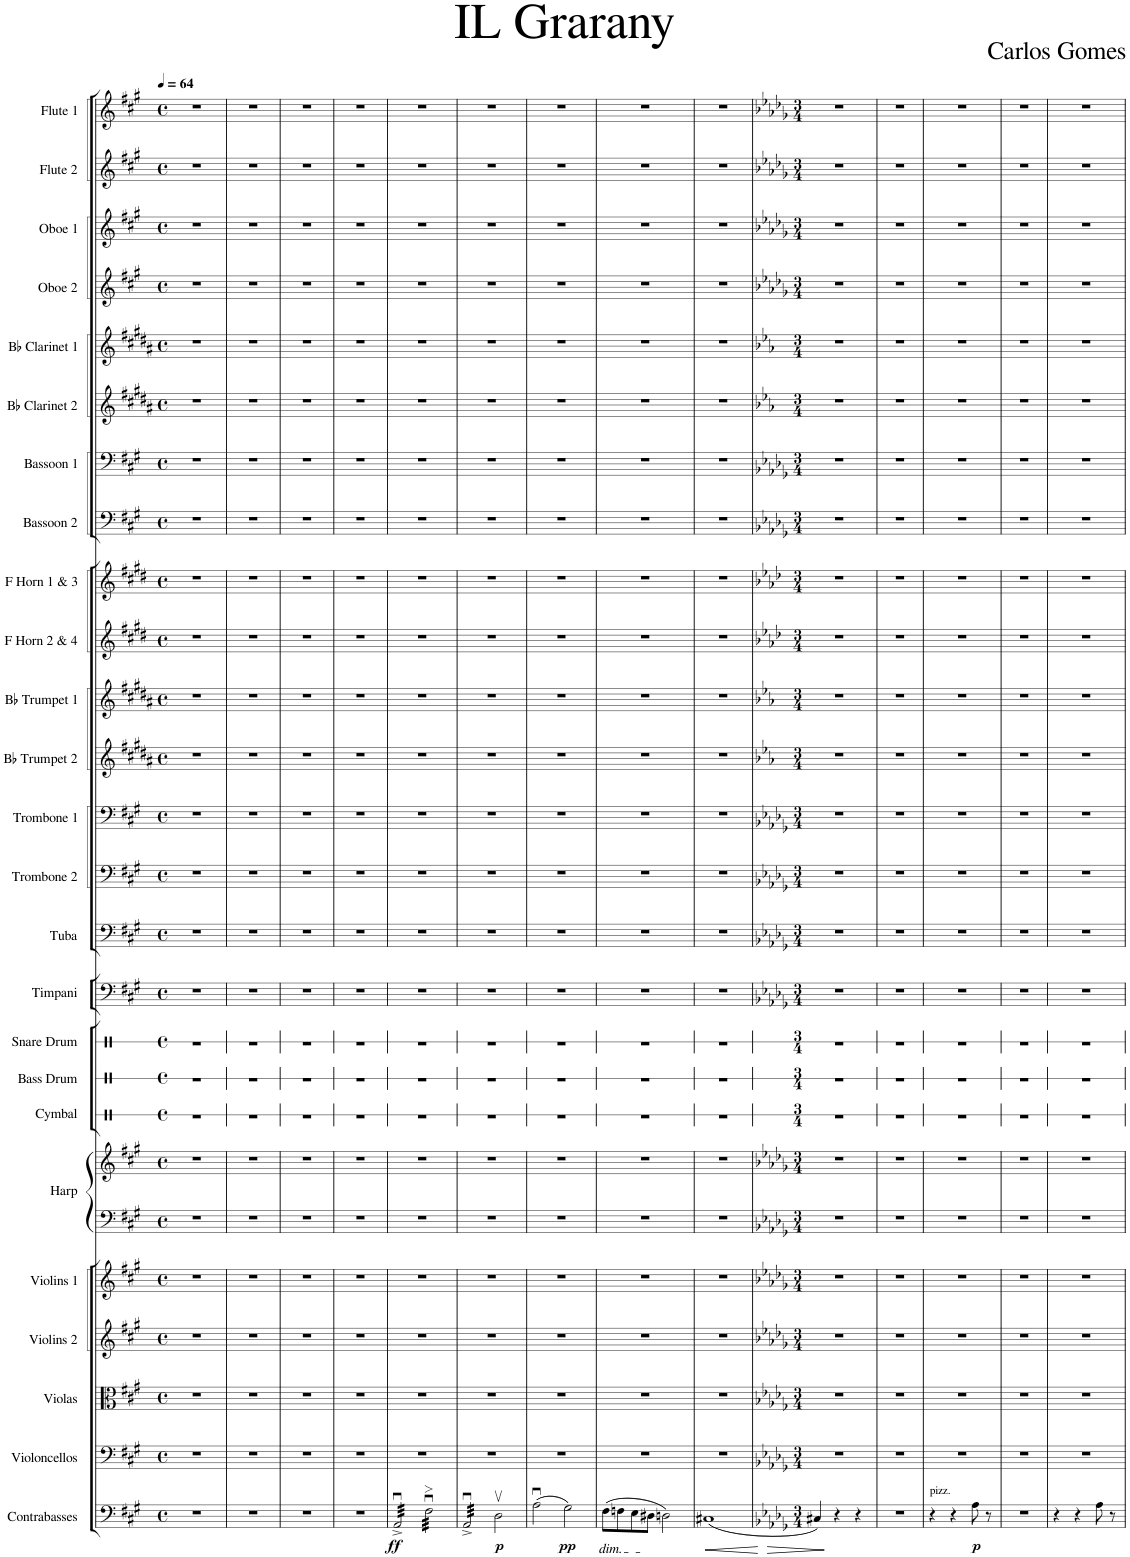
**kern	**dynam	**kern	**kern	**kern	**kern	**kern	**kern	**kern	**kern	**kern	**kern	**kern	**kern	**kern	**kern	**kern	**kern	**kern	**kern	**kern	**kern	**kern	**kern	**kern	**kern	**kern
*part25	*part25	*part24	*part23	*part22	*part21	*part20	*part20	*part19	*part18	*part17	*part16	*part15	*part14	*part13	*part12	*part11	*part10	*part9	*part8	*part7	*part6	*part5	*part4	*part3	*part2	*part1
*staff26	*staff26	*staff25	*staff24	*staff23	*staff22	*staff21	*staff20	*staff19	*staff18	*staff17	*staff16	*staff15	*staff14	*staff13	*staff12	*staff11	*staff10	*staff9	*staff8	*staff7	*staff6	*staff5	*staff4	*staff3	*staff2	*staff1
*I"Contrabasses	*	*I"Violoncellos	*I"Violas	*I"Violins 2	*I"Violins 1	*I"Harp	*	*I"Cymbal	*I"Bass Drum	*I"Snare Drum	*I"Timpani	*I"Tuba	*I"Trombone 2	*I"Trombone 1	*I"Bb Trumpet 2	*I"Bb Trumpet 1	*I"F Horn 2 &amp; 4	*I"F Horn 1 &amp; 3	*I"Bassoon 2	*I"Bassoon 1	*I"Bb Clarinet 2	*I"Bb Clarinet 1	*I"Oboe 2	*I"Oboe 1	*I"Flute 2	*I"Flute 1
*I'Cbs.	*	*I'Vcs.	*I'Vlas.	*I'Vlns. 2	*I'Vlns. 1	*I'Hrp.	*	*I'Cym.	*I'B. Dr.	*I'Sn. Dr.	*I'Timp.	*I'Tba.	*I'Tbn. 2	*I'Tbn. 1	*I'Bb Tpt. 2	*I'Bb Tpt. 1	*I'F Hn. 2 4	*I'F Hn. 1 3	*I'Bsn. 2	*I'Bsn. 1	*I'Bb Cl. 2	*I'Bb Cl. 1	*I'Ob. 2	*I'Ob. 1	*I'Fl. 2	*I'Fl. 1
*	*	*	*	*	*	*	*	*stria1	*stria1	*stria1	*	*	*	*	*	*	*	*	*	*	*	*	*	*	*	*
*clefF4	*	*clefF4	*clefC3	*clefG2	*clefG2	*clefF4	*clefG2	*clefX	*clefX	*clefX	*clefF4	*clefF4	*clefF4	*clefF4	*clefG2	*clefG2	*clefG2	*clefG2	*clefF4	*clefF4	*clefG2	*clefG2	*clefG2	*clefG2	*clefG2	*clefG2
*Trd7c12	*	*	*	*	*	*	*	*	*	*	*	*	*	*	*Trd1c2	*Trd1c2	*Trd4c7	*Trd4c7	*	*	*Trd1c2	*Trd1c2	*	*	*	*
*k[f#c#g#]	*	*k[f#c#g#]	*k[f#c#g#]	*k[f#c#g#]	*k[f#c#g#]	*k[f#c#g#]	*k[f#c#g#]	*k[]	*k[]	*k[]	*k[f#c#g#]	*k[f#c#g#]	*k[f#c#g#]	*k[f#c#g#]	*k[f#c#g#d#a#]	*k[f#c#g#d#a#]	*k[f#c#g#d#]	*k[f#c#g#d#]	*k[f#c#g#]	*k[f#c#g#]	*k[f#c#g#d#a#]	*k[f#c#g#d#a#]	*k[f#c#g#]	*k[f#c#g#]	*k[f#c#g#]	*k[f#c#g#]
*M4/4	*	*M4/4	*M4/4	*M4/4	*M4/4	*M4/4	*M4/4	*M4/4	*M4/4	*M4/4	*M4/4	*M4/4	*M4/4	*M4/4	*M4/4	*M4/4	*M4/4	*M4/4	*M4/4	*M4/4	*M4/4	*M4/4	*M4/4	*M4/4	*M4/4	*M4/4
*met(c)	*	*met(c)	*met(c)	*met(c)	*met(c)	*met(c)	*met(c)	*met(c)	*met(c)	*met(c)	*met(c)	*met(c)	*met(c)	*met(c)	*met(c)	*met(c)	*met(c)	*met(c)	*met(c)	*met(c)	*met(c)	*met(c)	*met(c)	*met(c)	*met(c)	*met(c)
*MM64	*	*MM64	*MM64	*MM64	*MM64	*MM64	*MM64	*MM64	*MM64	*MM64	*MM64	*MM64	*MM64	*MM64	*MM64	*MM64	*MM64	*MM64	*MM64	*MM64	*MM64	*MM64	*MM64	*MM64	*MM64	*MM64
=1	=1	=1	=1	=1	=1	=1	=1	=1	=1	=1	=1	=1	=1	=1	=1	=1	=1	=1	=1	=1	=1	=1	=1	=1	=1	=1
1r	.	1r	1r	1r	1r	1r	1r	1r	1r	1r	1r	1r	1r	1r	1r	1r	1r	1r	1r	1r	1r	1r	1r	1r	1r	1r
=2	=2	=2	=2	=2	=2	=2	=2	=2	=2	=2	=2	=2	=2	=2	=2	=2	=2	=2	=2	=2	=2	=2	=2	=2	=2	=2
1r	.	1r	1r	1r	1r	1r	1r	1r	1r	1r	1r	1r	1r	1r	1r	1r	1r	1r	1r	1r	1r	1r	1r	1r	1r	1r
=3	=3	=3	=3	=3	=3	=3	=3	=3	=3	=3	=3	=3	=3	=3	=3	=3	=3	=3	=3	=3	=3	=3	=3	=3	=3	=3
1r	.	1r	1r	1r	1r	1r	1r	1r	1r	1r	1r	1r	1r	1r	1r	1r	1r	1r	1r	1r	1r	1r	1r	1r	1r	1r
=4	=4	=4	=4	=4	=4	=4	=4	=4	=4	=4	=4	=4	=4	=4	=4	=4	=4	=4	=4	=4	=4	=4	=4	=4	=4	=4
1r	.	1r	1r	1r	1r	1r	1r	1r	1r	1r	1r	1r	1r	1r	1r	1r	1r	1r	1r	1r	1r	1r	1r	1r	1r	1r
=5	=5	=5	=5	=5	=5	=5	=5	=5	=5	=5	=5	=5	=5	=5	=5	=5	=5	=5	=5	=5	=5	=5	=5	=5	=5	=5
!	!LO:DY:b	!	!	!	!	!	!	!	!	!	!	!	!	!	!	!	!	!	!	!	!	!	!	!	!	!
*tremolo	*	*	*	*	*	*	*	*	*	*	*	*	*	*	*	*	*	*	*	*	*	*	*	*	*	*
32AAu^/LLL	ff	1r	1r	1r	1r	1r	1r	1r	1r	1r	1r	1r	1r	1r	1r	1r	1r	1r	1r	1r	1r	1r	1r	1r	1r	1r
32AAu^/	.	.	.	.	.	.	.	.	.	.	.	.	.	.	.	.	.	.	.	.	.	.	.	.	.	.
32AAu^/	.	.	.	.	.	.	.	.	.	.	.	.	.	.	.	.	.	.	.	.	.	.	.	.	.	.
32AAu^/	.	.	.	.	.	.	.	.	.	.	.	.	.	.	.	.	.	.	.	.	.	.	.	.	.	.
32AAu^/	.	.	.	.	.	.	.	.	.	.	.	.	.	.	.	.	.	.	.	.	.	.	.	.	.	.
32AAu^/	.	.	.	.	.	.	.	.	.	.	.	.	.	.	.	.	.	.	.	.	.	.	.	.	.	.
32AAu^/	.	.	.	.	.	.	.	.	.	.	.	.	.	.	.	.	.	.	.	.	.	.	.	.	.	.
32AAu^/	.	.	.	.	.	.	.	.	.	.	.	.	.	.	.	.	.	.	.	.	.	.	.	.	.	.
32AAu^/	.	.	.	.	.	.	.	.	.	.	.	.	.	.	.	.	.	.	.	.	.	.	.	.	.	.
32AAu^/	.	.	.	.	.	.	.	.	.	.	.	.	.	.	.	.	.	.	.	.	.	.	.	.	.	.
32AAu^/	.	.	.	.	.	.	.	.	.	.	.	.	.	.	.	.	.	.	.	.	.	.	.	.	.	.
32AAu^/	.	.	.	.	.	.	.	.	.	.	.	.	.	.	.	.	.	.	.	.	.	.	.	.	.	.
32AAu^/	.	.	.	.	.	.	.	.	.	.	.	.	.	.	.	.	.	.	.	.	.	.	.	.	.	.
32AAu^/	.	.	.	.	.	.	.	.	.	.	.	.	.	.	.	.	.	.	.	.	.	.	.	.	.	.
32AAu^/	.	.	.	.	.	.	.	.	.	.	.	.	.	.	.	.	.	.	.	.	.	.	.	.	.	.
32AAu^/JJJ	.	.	.	.	.	.	.	.	.	.	.	.	.	.	.	.	.	.	.	.	.	.	.	.	.	.
32F#u>\LLL	.	.	.	.	.	.	.	.	.	.	.	.	.	.	.	.	.	.	.	.	.	.	.	.	.	.
32F#u>\	.	.	.	.	.	.	.	.	.	.	.	.	.	.	.	.	.	.	.	.	.	.	.	.	.	.
32F#u>\	.	.	.	.	.	.	.	.	.	.	.	.	.	.	.	.	.	.	.	.	.	.	.	.	.	.
32F#u>\	.	.	.	.	.	.	.	.	.	.	.	.	.	.	.	.	.	.	.	.	.	.	.	.	.	.
32F#u>\	.	.	.	.	.	.	.	.	.	.	.	.	.	.	.	.	.	.	.	.	.	.	.	.	.	.
32F#u>\	.	.	.	.	.	.	.	.	.	.	.	.	.	.	.	.	.	.	.	.	.	.	.	.	.	.
32F#u>\	.	.	.	.	.	.	.	.	.	.	.	.	.	.	.	.	.	.	.	.	.	.	.	.	.	.
32F#u>\	.	.	.	.	.	.	.	.	.	.	.	.	.	.	.	.	.	.	.	.	.	.	.	.	.	.
32F#u>\	.	.	.	.	.	.	.	.	.	.	.	.	.	.	.	.	.	.	.	.	.	.	.	.	.	.
32F#u>\	.	.	.	.	.	.	.	.	.	.	.	.	.	.	.	.	.	.	.	.	.	.	.	.	.	.
32F#u>\	.	.	.	.	.	.	.	.	.	.	.	.	.	.	.	.	.	.	.	.	.	.	.	.	.	.
32F#u>\	.	.	.	.	.	.	.	.	.	.	.	.	.	.	.	.	.	.	.	.	.	.	.	.	.	.
32F#u>\	.	.	.	.	.	.	.	.	.	.	.	.	.	.	.	.	.	.	.	.	.	.	.	.	.	.
32F#u>\	.	.	.	.	.	.	.	.	.	.	.	.	.	.	.	.	.	.	.	.	.	.	.	.	.	.
32F#u>\	.	.	.	.	.	.	.	.	.	.	.	.	.	.	.	.	.	.	.	.	.	.	.	.	.	.
32F#u>\JJJ	.	.	.	.	.	.	.	.	.	.	.	.	.	.	.	.	.	.	.	.	.	.	.	.	.	.
=6	=6	=6	=6	=6	=6	=6	=6	=6	=6	=6	=6	=6	=6	=6	=6	=6	=6	=6	=6	=6	=6	=6	=6	=6	=6	=6
32AAu^/LLL	.	1r	1r	1r	1r	1r	1r	1r	1r	1r	1r	1r	1r	1r	1r	1r	1r	1r	1r	1r	1r	1r	1r	1r	1r	1r
32AAu^/	.	.	.	.	.	.	.	.	.	.	.	.	.	.	.	.	.	.	.	.	.	.	.	.	.	.
32AAu^/	.	.	.	.	.	.	.	.	.	.	.	.	.	.	.	.	.	.	.	.	.	.	.	.	.	.
32AAu^/	.	.	.	.	.	.	.	.	.	.	.	.	.	.	.	.	.	.	.	.	.	.	.	.	.	.
32AAu^/	.	.	.	.	.	.	.	.	.	.	.	.	.	.	.	.	.	.	.	.	.	.	.	.	.	.
32AAu^/	.	.	.	.	.	.	.	.	.	.	.	.	.	.	.	.	.	.	.	.	.	.	.	.	.	.
32AAu^/	.	.	.	.	.	.	.	.	.	.	.	.	.	.	.	.	.	.	.	.	.	.	.	.	.	.
32AAu^/	.	.	.	.	.	.	.	.	.	.	.	.	.	.	.	.	.	.	.	.	.	.	.	.	.	.
32AAu^/	.	.	.	.	.	.	.	.	.	.	.	.	.	.	.	.	.	.	.	.	.	.	.	.	.	.
32AAu^/	.	.	.	.	.	.	.	.	.	.	.	.	.	.	.	.	.	.	.	.	.	.	.	.	.	.
32AAu^/	.	.	.	.	.	.	.	.	.	.	.	.	.	.	.	.	.	.	.	.	.	.	.	.	.	.
32AAu^/	.	.	.	.	.	.	.	.	.	.	.	.	.	.	.	.	.	.	.	.	.	.	.	.	.	.
32AAu^/	.	.	.	.	.	.	.	.	.	.	.	.	.	.	.	.	.	.	.	.	.	.	.	.	.	.
32AAu^/	.	.	.	.	.	.	.	.	.	.	.	.	.	.	.	.	.	.	.	.	.	.	.	.	.	.
32AAu^/	.	.	.	.	.	.	.	.	.	.	.	.	.	.	.	.	.	.	.	.	.	.	.	.	.	.
32AAu^/JJJ	.	.	.	.	.	.	.	.	.	.	.	.	.	.	.	.	.	.	.	.	.	.	.	.	.	.
*Xtremolo	*	*	*	*	*	*	*	*	*	*	*	*	*	*	*	*	*	*	*	*	*	*	*	*	*	*
!	!LO:DY:b	!	!	!	!	!	!	!	!	!	!	!	!	!	!	!	!	!	!	!	!	!	!	!	!	!
2Dv\	p	.	.	.	.	.	.	.	.	.	.	.	.	.	.	.	.	.	.	.	.	.	.	.	.	.
=7	=7	=7	=7	=7	=7	=7	=7	=7	=7	=7	=7	=7	=7	=7	=7	=7	=7	=7	=7	=7	=7	=7	=7	=7	=7	=7
(2Au\	.	1r	1r	1r	1r	1r	1r	1r	1r	1r	1r	1r	1r	1r	1r	1r	1r	1r	1r	1r	1r	1r	1r	1r	1r	1r
!	!LO:DY:b	!	!	!	!	!	!	!	!	!	!	!	!	!	!	!	!	!	!	!	!	!	!	!	!	!
2G#\)	pp	.	.	.	.	.	.	.	.	.	.	.	.	.	.	.	.	.	.	.	.	.	.	.	.	.
=8	=8	=8	=8	=8	=8	=8	=8	=8	=8	=8	=8	=8	=8	=8	=8	=8	=8	=8	=8	=8	=8	=8	=8	=8	=8	=8
(8F#\L	.	1r	1r	1r	1r	1r	1r	1r	1r	1r	1r	1r	1r	1r	1r	1r	1r	1r	1r	1r	1r	1r	1r	1r	1r	1r
8Fn\	.	.	.	.	.	.	.	.	.	.	.	.	.	.	.	.	.	.	.	.	.	.	.	.	.	.
8E\	.	.	.	.	.	.	.	.	.	.	.	.	.	.	.	.	.	.	.	.	.	.	.	.	.	.
!LO:TX:b:i:t=dim.	!	!	!	!	!	!	!	!	!	!	!	!	!	!	!	!	!	!	!	!	!	!	!	!	!	!
8D#X\J	.	.	.	.	.	.	.	.	.	.	.	.	.	.	.	.	.	.	.	.	.	.	.	.	.	.
2Dn\)	.	.	.	.	.	.	.	.	.	.	.	.	.	.	.	.	.	.	.	.	.	.	.	.	.	.
=9	=9	=9	=9	=9	=9	=9	=9	=9	=9	=9	=9	=9	=9	=9	=9	=9	=9	=9	=9	=9	=9	=9	=9	=9	=9	=9
!	!LO:HP:b	!	!	!	!	!	!	!	!	!	!	!	!	!	!	!	!	!	!	!	!	!	!	!	!	!
(1C#X	<	1r	1r	1r	1r	1r	1r	1r	1r	1r	1r	1r	1r	1r	1r	1r	1r	1r	1r	1r	1r	1r	1r	1r	1r	1r
.	[	.	.	.	.	.	.	.	.	.	.	.	.	.	.	.	.	.	.	.	.	.	.	.	.	.
=10	=10	=10	=10	=10	=10	=10	=10	=10	=10	=10	=10	=10	=10	=10	=10	=10	=10	=10	=10	=10	=10	=10	=10	=10	=10	=10
*k[b-e-a-d-g-]	*	*k[b-e-a-d-g-]	*k[b-e-a-d-g-]	*k[b-e-a-d-g-]	*k[b-e-a-d-g-]	*k[b-e-a-d-g-]	*k[b-e-a-d-g-]	*	*	*	*k[b-e-a-d-g-]	*k[b-e-a-d-g-]	*k[b-e-a-d-g-]	*k[b-e-a-d-g-]	*k[b-e-a-]	*k[b-e-a-]	*k[b-e-a-d-]	*k[b-e-a-d-]	*k[b-e-a-d-g-]	*k[b-e-a-d-g-]	*k[b-e-a-]	*k[b-e-a-]	*k[b-e-a-d-g-]	*k[b-e-a-d-g-]	*k[b-e-a-d-g-]	*k[b-e-a-d-g-]
*M3/4	*	*M3/4	*M3/4	*M3/4	*M3/4	*M3/4	*M3/4	*M3/4	*M3/4	*M3/4	*M3/4	*M3/4	*M3/4	*M3/4	*M3/4	*M3/4	*M3/4	*M3/4	*M3/4	*M3/4	*M3/4	*M3/4	*M3/4	*M3/4	*M3/4	*M3/4
!	!LO:HP:b	!	!	!	!	!	!	!	!	!	!	!	!	!	!	!	!	!	!	!	!	!	!	!	!	!
4C#X/)	>	2.r	2.r	2.r	2.r	2.r	2.r	2.r	2.r	2.r	2.r	2.r	2.r	2.r	2.r	2.r	2.r	2.r	2.r	2.r	2.r	2.r	2.r	2.r	2.r	2.r
4r	.	.	.	.	.	.	.	.	.	.	.	.	.	.	.	.	.	.	.	.	.	.	.	.	.	.
4r	.	.	.	.	.	.	.	.	.	.	.	.	.	.	.	.	.	.	.	.	.	.	.	.	.	.
.	]	.	.	.	.	.	.	.	.	.	.	.	.	.	.	.	.	.	.	.	.	.	.	.	.	.
=11	=11	=11	=11	=11	=11	=11	=11	=11	=11	=11	=11	=11	=11	=11	=11	=11	=11	=11	=11	=11	=11	=11	=11	=11	=11	=11
2.r	.	2.r	2.r	2.r	2.r	2.r	2.r	2.r	2.r	2.r	2.r	2.r	2.r	2.r	2.r	2.r	2.r	2.r	2.r	2.r	2.r	2.r	2.r	2.r	2.r	2.r
=12	=12	=12	=12	=12	=12	=12	=12	=12	=12	=12	=12	=12	=12	=12	=12	=12	=12	=12	=12	=12	=12	=12	=12	=12	=12	=12
!LO:TX:a:t=pizz.	!	!	!	!	!	!	!	!	!	!	!	!	!	!	!	!	!	!	!	!	!	!	!	!	!	!
4r	.	2.r	2.r	2.r	2.r	2.r	2.r	2.r	2.r	2.r	2.r	2.r	2.r	2.r	2.r	2.r	2.r	2.r	2.r	2.r	2.r	2.r	2.r	2.r	2.r	2.r
4r	.	.	.	.	.	.	.	.	.	.	.	.	.	.	.	.	.	.	.	.	.	.	.	.	.	.
!	!LO:DY:b	!	!	!	!	!	!	!	!	!	!	!	!	!	!	!	!	!	!	!	!	!	!	!	!	!
8A-\	p	.	.	.	.	.	.	.	.	.	.	.	.	.	.	.	.	.	.	.	.	.	.	.	.	.
8r	.	.	.	.	.	.	.	.	.	.	.	.	.	.	.	.	.	.	.	.	.	.	.	.	.	.
=13	=13	=13	=13	=13	=13	=13	=13	=13	=13	=13	=13	=13	=13	=13	=13	=13	=13	=13	=13	=13	=13	=13	=13	=13	=13	=13
2.r	.	2.r	2.r	2.r	2.r	2.r	2.r	2.r	2.r	2.r	2.r	2.r	2.r	2.r	2.r	2.r	2.r	2.r	2.r	2.r	2.r	2.r	2.r	2.r	2.r	2.r
=14	=14	=14	=14	=14	=14	=14	=14	=14	=14	=14	=14	=14	=14	=14	=14	=14	=14	=14	=14	=14	=14	=14	=14	=14	=14	=14
4r	.	2.r	2.r	2.r	2.r	2.r	2.r	2.r	2.r	2.r	2.r	2.r	2.r	2.r	2.r	2.r	2.r	2.r	2.r	2.r	2.r	2.r	2.r	2.r	2.r	2.r
4r	.	.	.	.	.	.	.	.	.	.	.	.	.	.	.	.	.	.	.	.	.	.	.	.	.	.
8A-\	.	.	.	.	.	.	.	.	.	.	.	.	.	.	.	.	.	.	.	.	.	.	.	.	.	.
8r	.	.	.	.	.	.	.	.	.	.	.	.	.	.	.	.	.	.	.	.	.	.	.	.	.	.
=	=	=	=	=	=	=	=	=	=	=	=	=	=	=	=	=	=	=	=	=	=	=	=	=	=	=
*-	*-	*-	*-	*-	*-	*-	*-	*-	*-	*-	*-	*-	*-	*-	*-	*-	*-	*-	*-	*-	*-	*-	*-	*-	*-	*-
